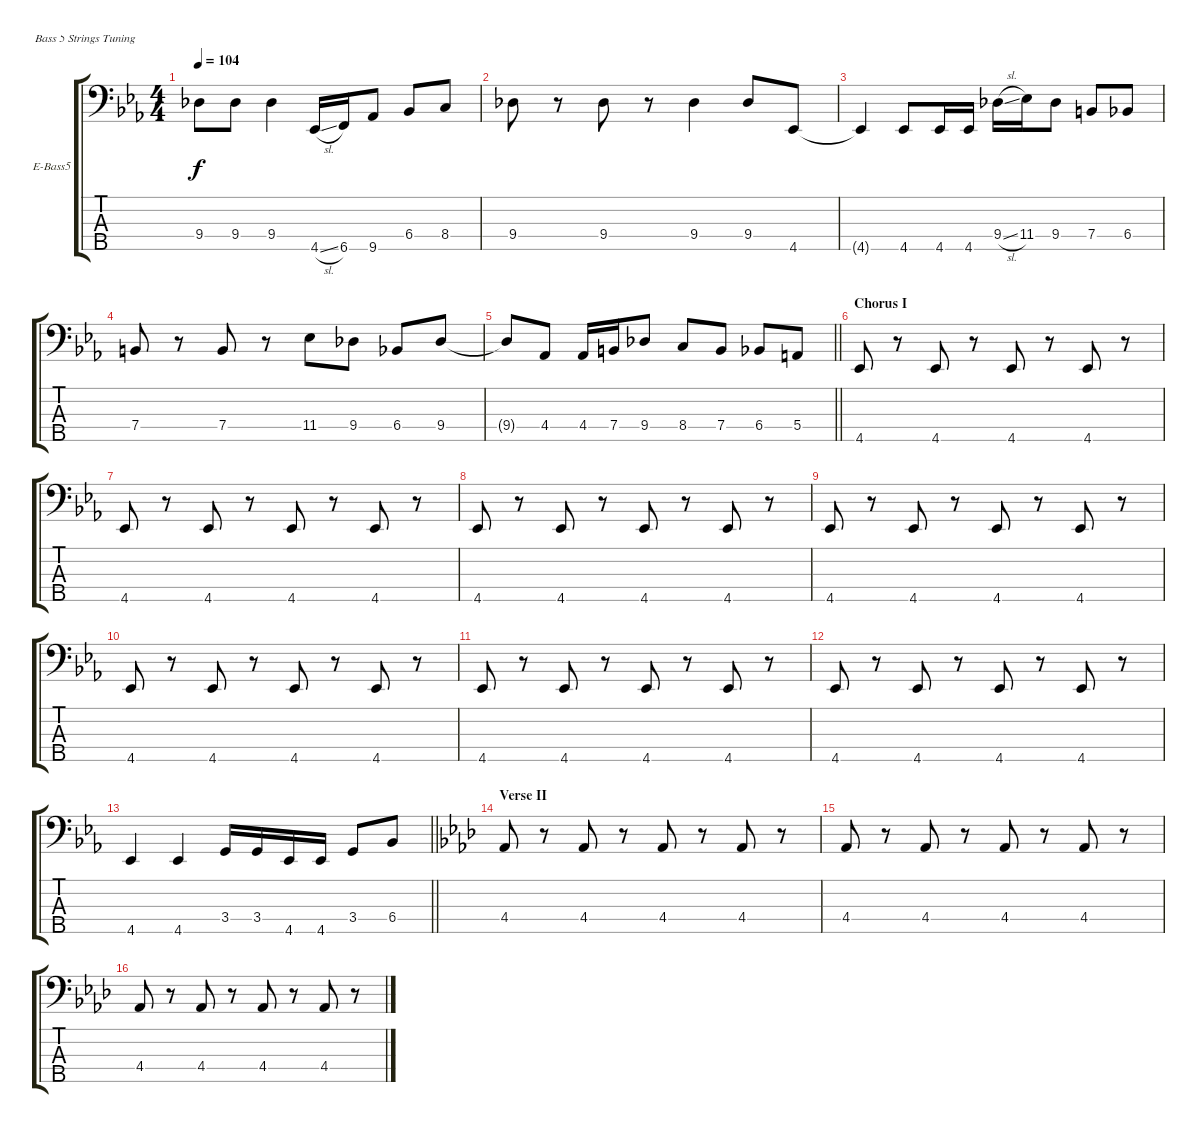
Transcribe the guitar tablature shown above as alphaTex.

\bracketExtendMode groupsimilarinstruments
\firstSystemTrackNameOrientation horizontal
\otherSystemsTrackNameOrientation horizontal
\track ("Bass" "E-Bass5") {instrument electricbasspick}
\staff {score tabs}
\tuning (G2 D2 A1 E1 B0)
\ts (4 4)
\tempo 104
\clef f4
\ks eb
9.4{t}.8{dy f} 9.4.8 9.4.4 4.5{sl}.16 6.5.16 9.5.8 6.4.8 8.4.8 |
9.4.8 r.8 9.4.8 r.8 9.4.4 9.4.8 4.5.8 |
4.5{t}.4 4.5.8 4.5.16 4.5.16 9.4{sl}.16 11.4.16 9.4.8 7.4.8 6.4.8 |
7.4.8 r.8 7.4.8 r.8 11.4.8 9.4.8 6.4.8 9.4.8 |
\barLineRight lightlight
9.4{t}.8 4.4.8 4.4.16 7.4.16 9.4.8 8.4.8 7.4.8 6.4.8 5.4.8 |
\section ("" "Chorus I")
4.5.8 r.8 4.5.8 r.8 4.5.8 r.8 4.5.8 r.8 |
4.5.8 r.8 4.5.8 r.8 4.5.8 r.8 4.5.8 r.8 |
4.5.8 r.8 4.5.8 r.8 4.5.8 r.8 4.5.8 r.8 |
4.5.8 r.8 4.5.8 r.8 4.5.8 r.8 4.5.8 r.8 |
4.5.8 r.8 4.5.8 r.8 4.5.8 r.8 4.5.8 r.8 |
4.5.8 r.8 4.5.8 r.8 4.5.8 r.8 4.5.8 r.8 |
4.5.8 r.8 4.5.8 r.8 4.5.8 r.8 4.5.8 r.8 |
\barLineRight lightlight
4.5.4 4.5.4 3.4.16 3.4.16 4.5.16 4.5.16 3.4.8 6.4.8 |
\section ("" "Verse II")
\ks ab
4.4.8 r.8 4.4.8 r.8 4.4.8 r.8 4.4.8 r.8 |
4.4.8 r.8 4.4.8 r.8 4.4.8 r.8 4.4.8 r.8 |
4.4.8 r.8 4.4.8 r.8 4.4.8 r.8 4.4.8 r.8
